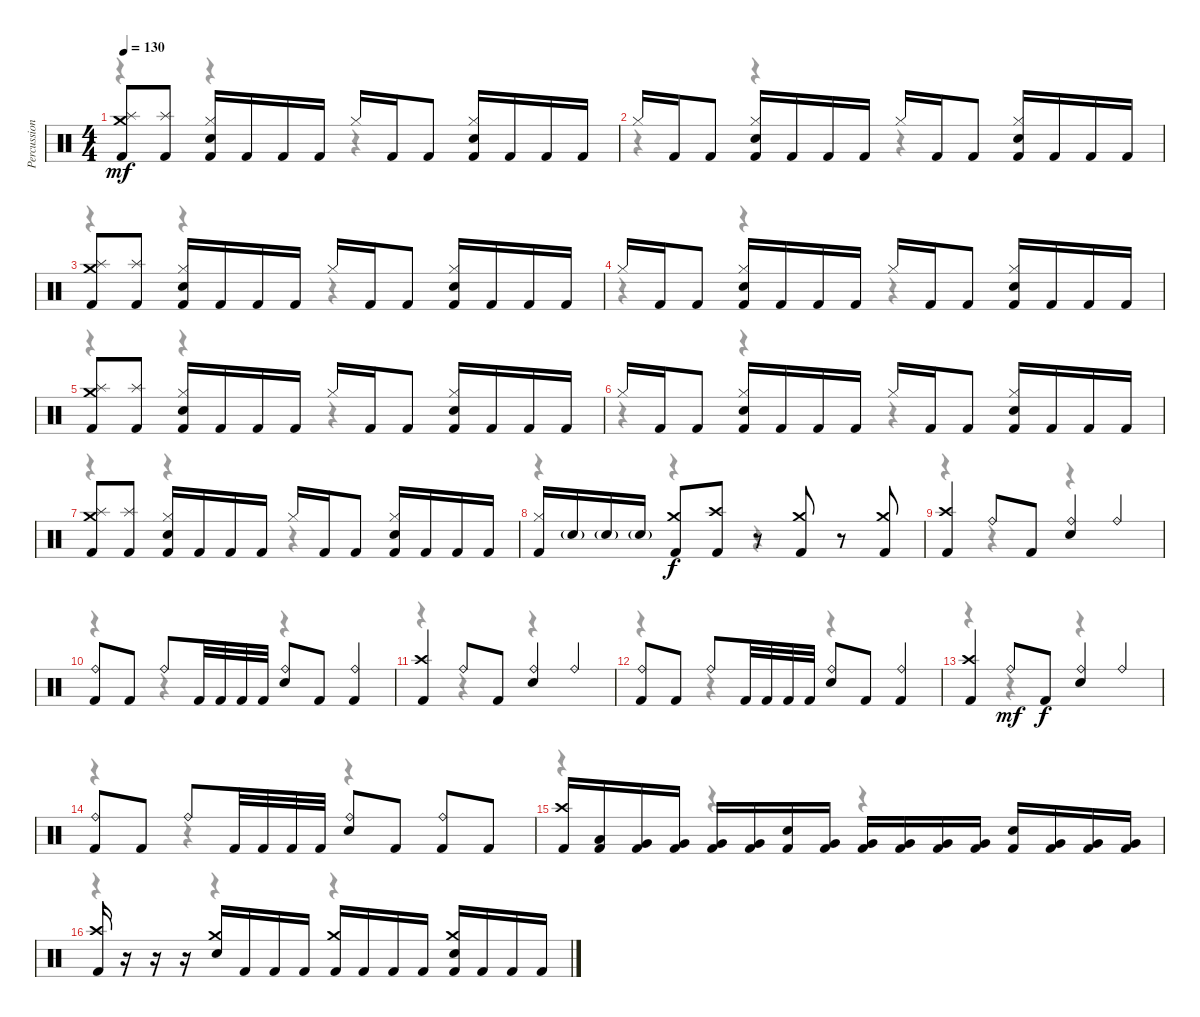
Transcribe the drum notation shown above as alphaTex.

\track ("Percussions" "Percussion") {instrument percussion}
\staff {score}
\articulation defaults
\voice
\ts (4 4)
\tempo 130
\clef neutral
\ks c
("Crash medium (hit)" "Kick (hit) 2" "Splash (hit)").8{dy mf} ("Kick (hit) 2" "Splash (hit)").8 ("Kick (hit) 2" "Snare (hit) 2" "Hi-Hat (closed)").16 "Kick (hit) 2".16 "Kick (hit) 2".16 "Kick (hit) 2".16 "Hi-Hat (closed)".16 "Kick (hit) 2".16 "Kick (hit) 2".8 ("Kick (hit) 2" "Snare (hit) 2" "Hi-Hat (closed)").16 "Kick (hit) 2".16 "Kick (hit) 2".16 "Kick (hit) 2".16 |
"Hi-Hat (closed)".16 "Kick (hit) 2".16 "Kick (hit) 2".8 ("Kick (hit) 2" "Snare (hit) 2" "Hi-Hat (closed)").16 "Kick (hit) 2".16 "Kick (hit) 2".16 "Kick (hit) 2".16 "Hi-Hat (closed)".16 "Kick (hit) 2".16 "Kick (hit) 2".8 ("Kick (hit) 2" "Snare (hit) 2" "Hi-Hat (closed)").16 "Kick (hit) 2".16 "Kick (hit) 2".16 "Kick (hit) 2".16 |
("Crash medium (hit)" "Kick (hit) 2" "Splash (hit)").8 ("Kick (hit) 2" "Splash (hit)").8 ("Kick (hit) 2" "Snare (hit) 2" "Hi-Hat (closed)").16 "Kick (hit) 2".16 "Kick (hit) 2".16 "Kick (hit) 2".16 "Hi-Hat (closed)".16 "Kick (hit) 2".16 "Kick (hit) 2".8 ("Kick (hit) 2" "Snare (hit) 2" "Hi-Hat (closed)").16 "Kick (hit) 2".16 "Kick (hit) 2".16 "Kick (hit) 2".16 |
"Hi-Hat (closed)".16 "Kick (hit) 2".16 "Kick (hit) 2".8 ("Kick (hit) 2" "Snare (hit) 2" "Hi-Hat (closed)").16 "Kick (hit) 2".16 "Kick (hit) 2".16 "Kick (hit) 2".16 "Hi-Hat (closed)".16 "Kick (hit) 2".16 "Kick (hit) 2".8 ("Kick (hit) 2" "Snare (hit) 2" "Hi-Hat (closed)").16 "Kick (hit) 2".16 "Kick (hit) 2".16 "Kick (hit) 2".16 |
("Crash medium (hit)" "Kick (hit) 2" "Splash (hit)").8 ("Kick (hit) 2" "Splash (hit)").8 ("Kick (hit) 2" "Snare (hit) 2" "Hi-Hat (closed)").16 "Kick (hit) 2".16 "Kick (hit) 2".16 "Kick (hit) 2".16 "Hi-Hat (closed)".16 "Kick (hit) 2".16 "Kick (hit) 2".8 ("Kick (hit) 2" "Snare (hit) 2" "Hi-Hat (closed)").16 "Kick (hit) 2".16 "Kick (hit) 2".16 "Kick (hit) 2".16 |
"Hi-Hat (closed)".16 "Kick (hit) 2".16 "Kick (hit) 2".8 ("Kick (hit) 2" "Snare (hit) 2" "Hi-Hat (closed)").16 "Kick (hit) 2".16 "Kick (hit) 2".16 "Kick (hit) 2".16 "Hi-Hat (closed)".16 "Kick (hit) 2".16 "Kick (hit) 2".8 ("Kick (hit) 2" "Snare (hit) 2" "Hi-Hat (closed)").16 "Kick (hit) 2".16 "Kick (hit) 2".16 "Kick (hit) 2".16 |
("Crash medium (hit)" "Kick (hit) 2" "Splash (hit)").8 ("Kick (hit) 2" "Splash (hit)").8 ("Kick (hit) 2" "Snare (hit) 2" "Hi-Hat (closed)").16 "Kick (hit) 2".16 "Kick (hit) 2".16 "Kick (hit) 2".16 "Hi-Hat (closed)".16 "Kick (hit) 2".16 "Kick (hit) 2".8 ("Kick (hit) 2" "Snare (hit) 2" "Hi-Hat (closed)").16 "Kick (hit) 2".16 "Kick (hit) 2".16 "Kick (hit) 2".16 |
("Kick (hit) 2" "Hi-Hat (closed)").16 "Snare (hit) 2"{g}.16 "Snare (hit) 2"{g}.16 "Snare (hit) 2"{g}.16 ("Kick (hit) 2" "Crash medium (hit)").8{dy f} ("Kick (hit) 2" "Crash high (hit)").8 r.8 ("Kick (hit) 2" "Crash medium (hit)").8 r.8 ("Crash medium (hit)" "Kick (hit) 2").8 |
("Crash high (hit)" "Kick (hit) 2").4 "Ride (bell)".8 "Kick (hit) 2".8 ("Snare (hit) 2" "Ride (bell)").4 "Ride (bell)".4 |
("Ride (bell)" "Kick (hit) 2").8 "Kick (hit) 2".8 "Ride (bell)".8 "Kick (hit) 2".32 "Kick (hit) 2".32 "Kick (hit) 2".32 "Kick (hit) 2".32 ("Snare (hit) 2" "Ride (bell)").8 "Kick (hit) 2".8 ("Kick (hit) 2" "Ride (bell)").4 |
("Crash high (hit)" "Kick (hit) 2").4 "Ride (bell)".8 "Kick (hit) 2".8 ("Snare (hit) 2" "Ride (bell)").4 "Ride (bell)".4 |
("Ride (bell)" "Kick (hit) 2").8 "Kick (hit) 2".8 "Ride (bell)".8 "Kick (hit) 2".32 "Kick (hit) 2".32 "Kick (hit) 2".32 "Kick (hit) 2".32 ("Snare (hit) 2" "Ride (bell)").8 "Kick (hit) 2".8 ("Kick (hit) 2" "Ride (bell)").4 |
("Crash high (hit)" "Kick (hit) 2").4 "Ride (bell)".8{dy mf} "Kick (hit) 2".8{dy f} ("Snare (hit) 2" "Ride (bell)").4 "Ride (bell)".4 |
("Ride (bell)" "Kick (hit) 2").8 "Kick (hit) 2".8 "Ride (bell)".8 "Kick (hit) 2".32 "Kick (hit) 2".32 "Kick (hit) 2".32 "Kick (hit) 2".32 ("Snare (hit) 2" "Ride (bell)").8 "Kick (hit) 2".8 ("Kick (hit) 2" "Ride (bell)").8 "Kick (hit) 2".8 |
("Crash high (hit)" "Kick (hit) 2").16 ("Kick (hit) 2" "Low Tom (hit)").16 ("Kick (hit) 2" "Very Low Tom (hit)").16 ("Kick (hit) 2" "Very Low Tom (hit)").16 ("Kick (hit) 2" "Very Low Tom (hit)").16 ("Kick (hit) 2" "Very Low Tom (hit)").16 ("Kick (hit) 2" "Snare (hit) 2").16 ("Kick (hit) 2" "Very Low Tom (hit)").16 ("Kick (hit) 2" "Very Low Tom (hit)").16 ("Kick (hit) 2" "Very Low Tom (hit)").16 ("Kick (hit) 2" "Very Low Tom (hit)").16 ("Kick (hit) 2" "Very Low Tom (hit)").16 ("Kick (hit) 2" "Snare (hit) 2").16 ("Kick (hit) 2" "Very Low Tom (hit)").16 ("Kick (hit) 2" "Very Low Tom (hit)").16 ("Kick (hit) 2" "Very Low Tom (hit)").16 |
("Kick (hit) 2" "Crash high (hit)").16 r.16 r.16 r.16 ("Snare (hit) 2" "Crash medium (hit)").16 "Kick (hit) 2".16 "Kick (hit) 2".16 "Kick (hit) 2".16 ("Kick (hit) 2" "Crash medium (hit)").16 "Kick (hit) 2".16 "Kick (hit) 2".16 "Kick (hit) 2".16 ("Kick (hit) 2" "Crash medium (hit)" "Snare (hit) 2").16 "Kick (hit) 2".16 "Kick (hit) 2".16 "Kick (hit) 2".16
\voice
\clef neutral
\ottava regular
\simile none
\ks c
r.4{dy f} r.4 r.4 |
r.4 r.4 r.4 |
r.4 r.4 r.4 |
r.4 r.4 r.4 |
r.4 r.4 r.4 |
r.4 r.4 r.4 |
r.4 r.4 r.4 |
r.4 r.4 r.4 |
r.4 r.4 r.4 |
r.4 r.4 r.4 |
r.4 r.4 r.4 |
r.4 r.4 r.4 |
r.4 r.4 r.4 |
r.4 r.4 r.4 |
r.4 r.4 r.4 |
r.4 r.4 r.4
